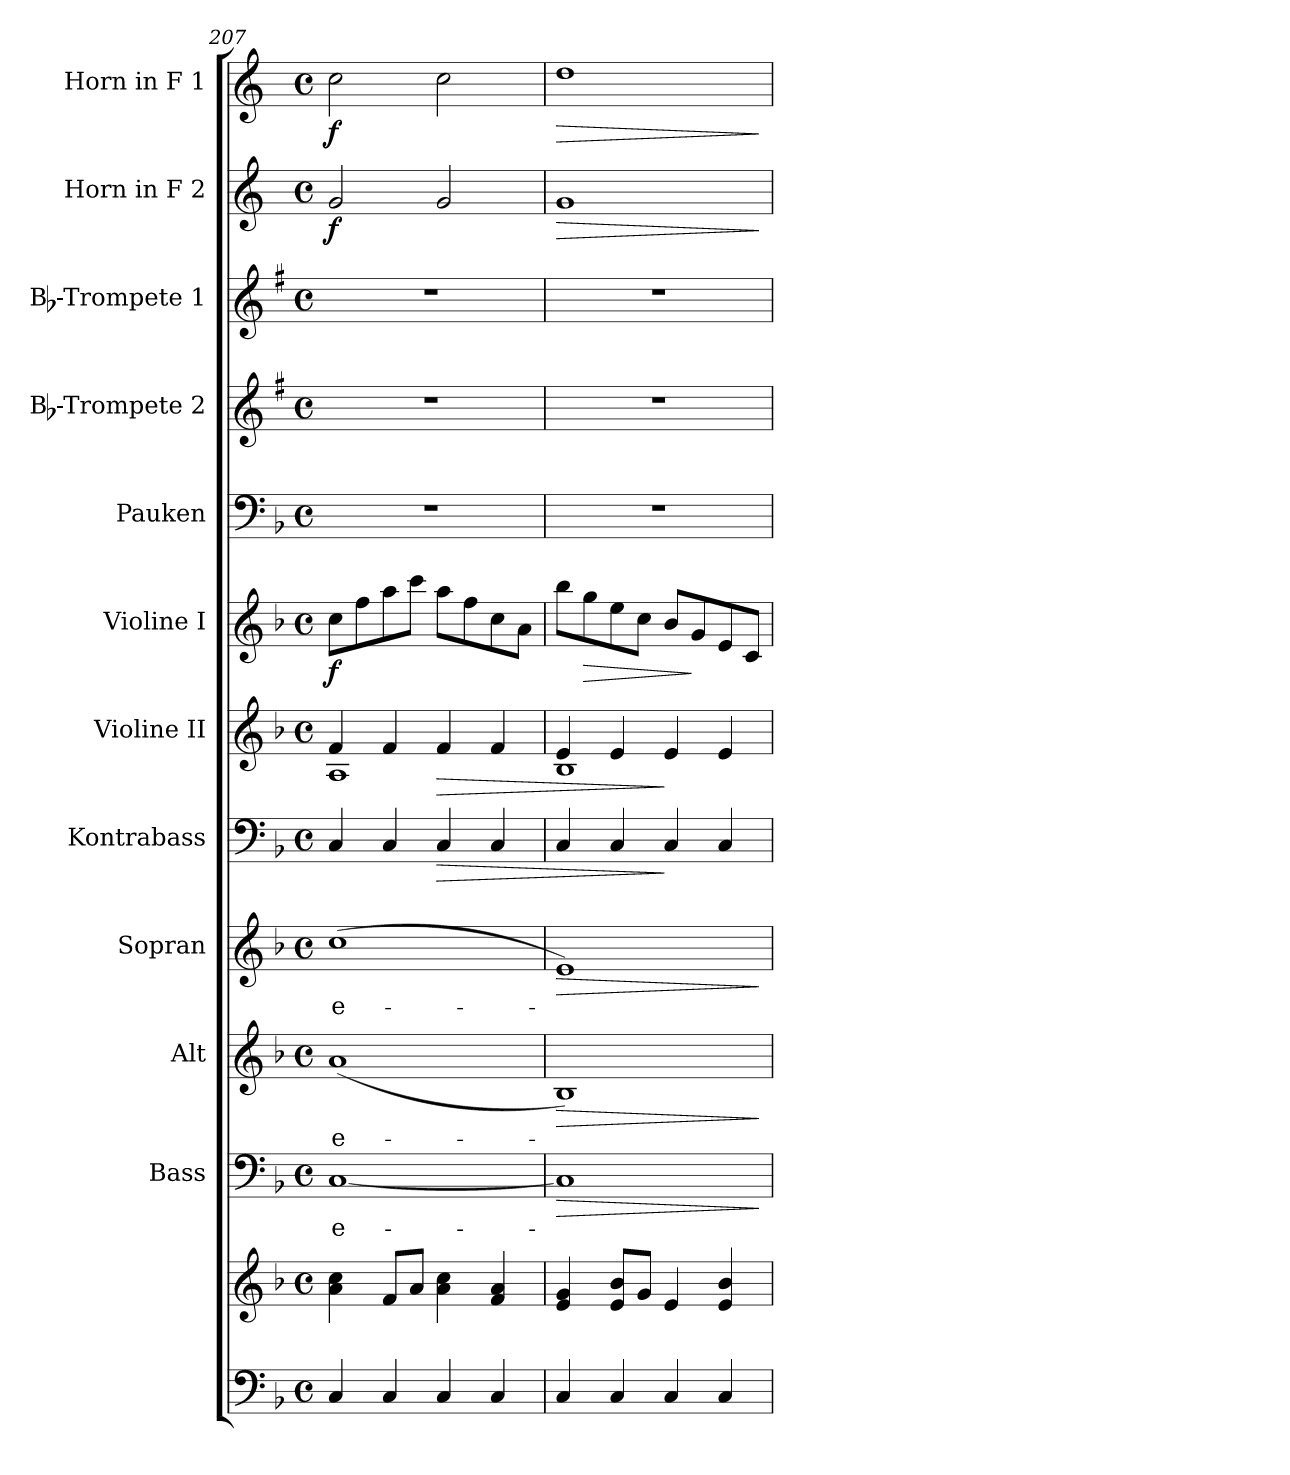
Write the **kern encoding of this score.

**kern	**kern	**kern	**text	**dynam	**kern	**text	**dynam	**kern	**text	**dynam	**kern	**dynam	**kern	**dynam	**kern	**dynam	**kern	**kern	**kern	**kern	**dynam	**kern	**dynam
*part12	*part12	*part11	*part11	*part11	*part10	*part10	*part10	*part9	*part9	*part9	*part8	*part8	*part7	*part7	*part6	*part6	*part5	*part4	*part3	*part2	*part2	*part1	*part1
*staff13	*staff12	*staff11	*staff11	*staff11	*staff10	*staff10	*staff10	*staff9	*staff9	*staff9	*staff8	*staff8	*staff7	*staff7	*staff6	*staff6	*staff5	*staff4	*staff3	*staff2	*staff2	*staff1	*staff1
*	*	*I"Bass	*	*	*I"Alt	*	*	*I"Sopran	*	*	*I"Kontrabass	*	*I"Violine II	*	*I"Violine I	*	*I"Pauken	*I"Bb-Trompete 2	*I"Bb-Trompete 1	*I"Horn in F 2	*	*I"Horn in F 1	*
*	*	*I'B.	*	*	*I'A.	*	*	*I'S.	*	*	*I'Kb.	*	*I'Vl. II	*	*I'Vl. I	*	*I'Pk.	*I'Bb Trp. 2	*I'Bb Trp. 1	*	*	*	*
*clefF4	*clefG2	*clefF4	*	*	*clefG2	*	*	*clefG2	*	*	*clefF4	*	*clefG2	*	*clefG2	*	*clefF4	*clefG2	*clefG2	*clefG2	*	*clefG2	*
*	*	*	*	*	*	*	*	*	*	*	*ITrd7c12	*	*	*	*	*	*	*ITrd1c2	*ITrd1c2	*ITrd4c7	*	*ITrd4c7	*
*k[b-]	*k[b-]	*k[b-]	*	*	*k[b-]	*	*	*k[b-]	*	*	*k[b-]	*	*k[b-]	*	*k[b-]	*	*k[b-]	*k[b-]	*k[b-]	*k[b-]	*	*k[b-]	*
*F:	*F:	*F:	*	*	*F:	*	*	*F:	*	*	*F:	*	*F:	*	*F:	*	*F:	*F:	*F:	*F:	*	*F:	*
*M4/4	*M4/4	*M4/4	*	*	*M4/4	*	*	*M4/4	*	*	*M4/4	*	*M4/4	*	*M4/4	*	*M4/4	*M4/4	*M4/4	*M4/4	*	*M4/4	*
*met(c)	*met(c)	*met(c)	*	*	*met(c)	*	*	*met(c)	*	*	*met(c)	*	*met(c)	*	*met(c)	*	*met(c)	*met(c)	*met(c)	*met(c)	*	*met(c)	*
=207	=207	=207	=207	=207	=207	=207	=207	=207	=207	=207	=207	=207	=207	=207	=207	=207	=207	=207	=207	=207	=207	=207	=207
!	!	!	!LO:LY:b	!	!	!LO:LY:b	!	!	!LO:LY:b	!	!	!	!	!	!	!LO:DY:b	!	!	!	!	!LO:DY:b	!	!LO:DY:b
*	*	*	*	*	*	*	*	*	*	*	*	*	*^	*	*	*	*	*	*	*	*	*	*
4C/	4a\ 4cc\	[1C	e-	.	(<1a	e-	.	(>1cc	e-	.	4CC/	.	4f/	1A	.	8cc\L	f	1r	1r	1r	2c/	f	2f\	f
.	.	.	.	.	.	.	.	.	.	.	.	.	.	.	.	8ff\	.	.	.	.	.	.	.	.
4C/	8f/L	.	.	.	.	.	.	.	.	.	4CC/	.	4f/	.	.	8aa\	.	.	.	.	.	.	.	.
.	8a/J	.	.	.	.	.	.	.	.	.	.	.	.	.	.	8ccc\J	.	.	.	.	.	.	.	.
!	!	!	!	!	!	!	!	!	!	!	!	!LO:HP:b	!	!	!LO:HP:b	!	!	!	!	!	!	!	!	!
4C/	4a\ 4cc\	.	.	.	.	.	.	.	.	.	4CC/	>	4f/	.	>	8aa\L	.	.	.	.	2c/	.	2f\	.
.	.	.	.	.	.	.	.	.	.	.	.	.	.	.	.	8ff\	.	.	.	.	.	.	.	.
4C/	4f/ 4a/	.	.	.	.	.	.	.	.	.	4CC/	.	4f/	.	.	8cc\	.	.	.	.	.	.	.	.
.	.	.	.	.	.	.	.	.	.	.	.	.	.	.	.	8a\J	.	.	.	.	.	.	.	.
=208	=208	=208	=208	=208	=208	=208	=208	=208	=208	=208	=208	=208	=208	=208	=208	=208	=208	=208	=208	=208	=208	=208	=208	=208
!	!	!	!	!LO:HP:b	!	!	!LO:HP:b	!	!	!LO:HP:b	!	!	!	!	!	!	!	!	!	!	!	!LO:HP:b	!	!LO:HP:b
4C/	4e/ 4g/	1C]	.	>	1B-)	.	>	1e)	.	>	4CC/	.	4e/	1B-	.	8bb-\L	.	1r	1r	1r	1c	>	1g	>
!	!	!	!	!	!	!	!	!	!	!	!	!	!	!	!	!	!LO:HP:b	!	!	!	!	!	!	!
.	.	.	.	.	.	.	.	.	.	.	.	.	.	.	.	8gg\	>	.	.	.	.	.	.	.
4C/	8e/ 8b-/L	.	.	.	.	.	.	.	.	.	4CC/	.	4e/	.	.	8ee\	.	.	.	.	.	.	.	.
.	8g/J	.	.	.	.	.	.	.	.	.	.	.	.	.	.	8cc\J	.	.	.	.	.	.	.	.
4C/	4e/	.	.	.	.	.	.	.	.	.	4CC/	]	4e/	.	]	8b-/L	.	.	.	.	.	.	.	.
.	.	.	.	.	.	.	.	.	.	.	.	.	.	.	.	8g/	]	.	.	.	.	.	.	.
4C/	4e/ 4b-/	.	.	.	.	.	.	.	.	.	4CC/	.	4e/	.	.	8e/	.	.	.	.	.	.	.	.
.	.	.	.	.	.	.	.	.	.	.	.	.	.	.	.	8c/J	.	.	.	.	.	.	.	.
*	*	*	*	*	*	*	*	*	*	*	*	*	*v	*v	*	*	*	*	*	*	*	*	*	*
.	.	.	.	]	.	.	]	.	.	]	.	.	.	.	.	.	.	.	.	.	]	.	]
=	=	=	=	=	=	=	=	=	=	=	=	=	=	=	=	=	=	=	=	=	=	=	=
*-	*-	*-	*-	*-	*-	*-	*-	*-	*-	*-	*-	*-	*-	*-	*-	*-	*-	*-	*-	*-	*-	*-	*-
